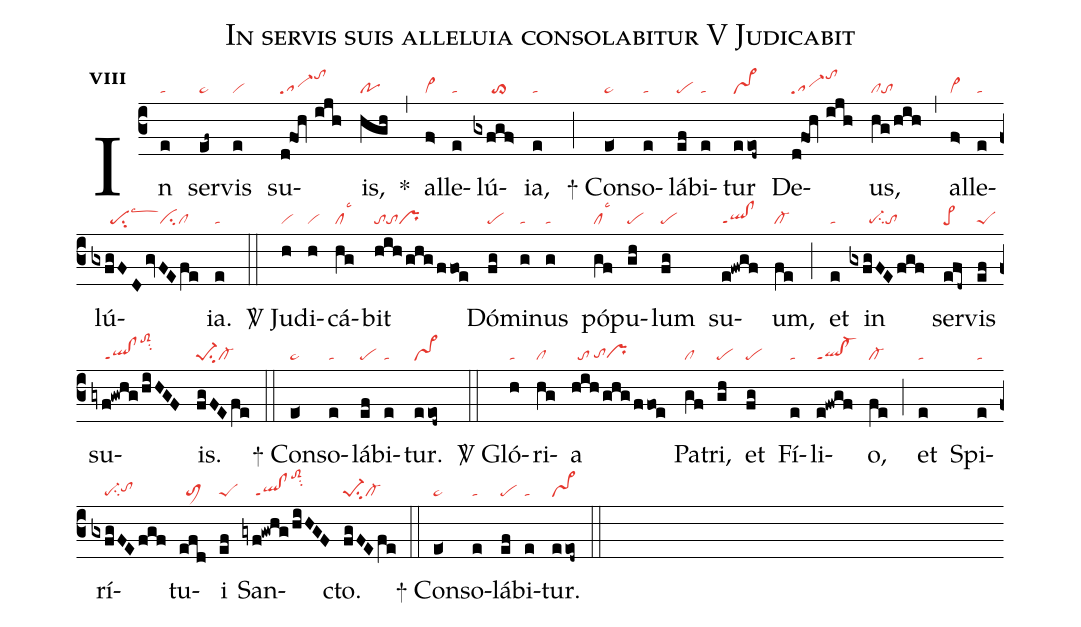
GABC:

name:In servis suis alleluia consolabitur V Judicabit;
office-part:re;
mode:8;
nabc-lines:1;
%%
initial-style: 1;
name: In servis suis alleluia consolabitur;
mode: 8;
office-part: Responsorium;
annotation: Resp.;
annotation: viii;
nabc-lines:1;
%%
(c3) In(e|ta) ser(ef~|ta>)vis(e|vi) su(d!foh//ijh|sa-tohl)is,(hgh|po) <sp>*</sp>(,) al(f>|vi>)le(e|ta)lú(gxfgf>|//////to>)ia,(e|ta) (;)
<sp>+</sp> Con(e<|ta>)so(e|ta)lá(ef|pe)bi(e|ta)tur(eeod~|vs>) De(d!foh//ijh|sa-tohl)us,(hg/hih|clto) (,) al(f>|vi>)le(e|ta)lú(gxfgFDgvFEfe|//////pesu2lscw3cicl)ia.(e|ta) (::)
<sp>V/</sp> Ju(h|vi)di(h|vi)cá(hg|cllsc3)bit(hih/ghg/ffoe|totopr) Dó(fg|pe)mi(g|ta)nus(g|ta) pó(gf|cllsc3)pu(gh|pe)lum(fg|pe) su(e!fwgf|ql!clppt1)um,(fe|cl-) (;) et(e|ta) in(gxfgFEfgf|//////pe-su2to) ser(efd~|pe>)vis(ef|peS) su(gyf!gwhg/hiHGF|////ql!clppt1toS2hmsu2)is.(fgFEfe|pe-1su2cl-) (::)
<sp>+</sp> Con(e<|ta>)so(e|ta)lá(ef|pe)bi(e|ta)tur.(eeod~|vs>) (::)

<sp>V/</sp> Gló(h|ta)ri(hg|cl)a(hih/ghg/ffoe|//to/tohgprhg) Pa(gf|cl)tri,(gh|pe) et(fg|pe) Fí(e|ta)li(e!fwgf|ql!cl-ppt1)o,(fe|cl-) (;) et(e|ta) Spi(e|ta)rí(gxfgFEfgf|////pe-su2tohh)tu(efd|//toM1)i(ef|peS) San(gyf!gwhg/hiHGF|////ql!clppt1toS2hmsu2)cto.(fgFEfe|pe-1su2cl-) (::)
<sp>+</sp> Con(e<|ta>)so(e|ta)lá(ef|pe)bi(e|ta)tur.(eeod~|vs>) (::)
